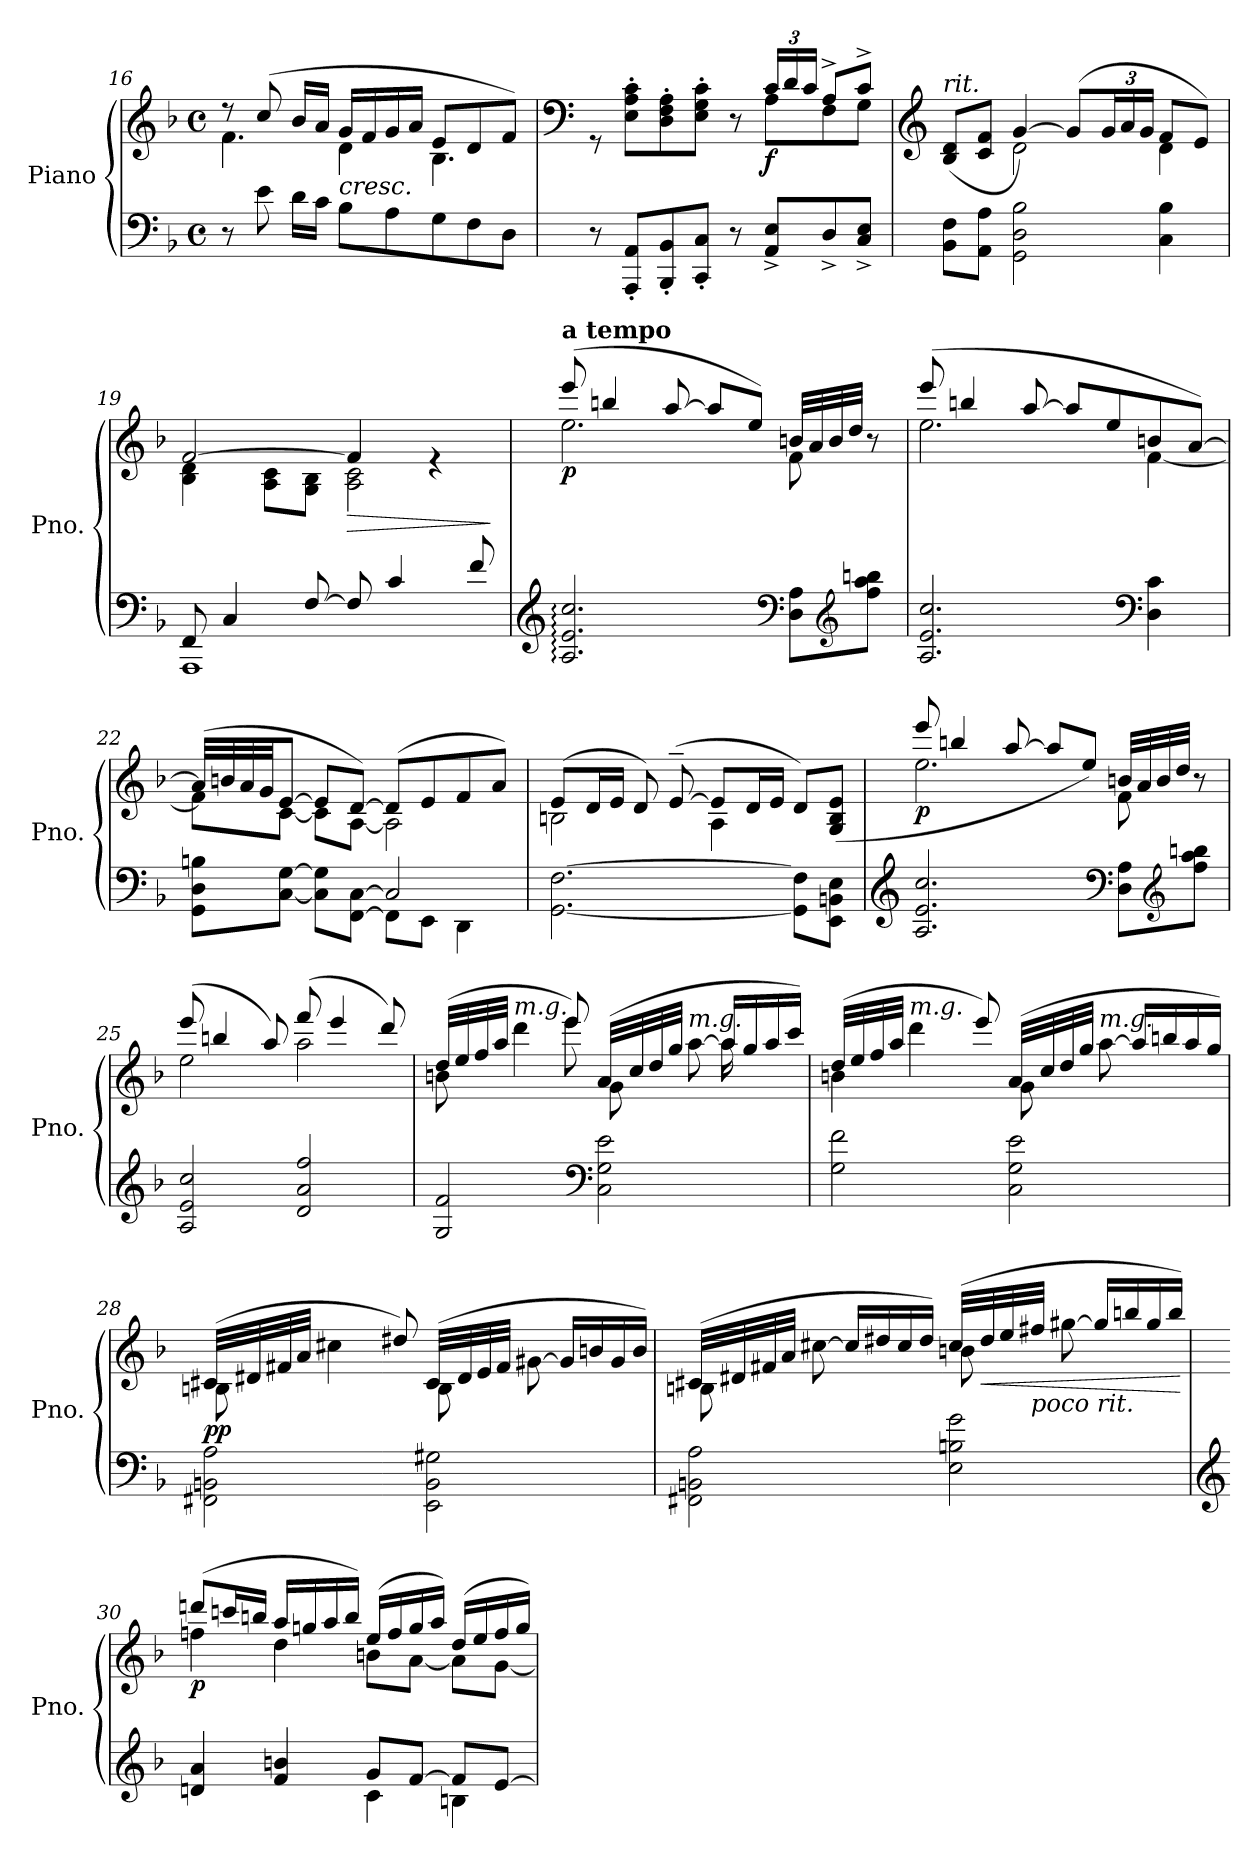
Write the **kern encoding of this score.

**kern	**kern	**dynam
*part1	*part1	*part1
*staff2	*staff1	*staff1/2
*I"Piano	*	*
*I'Pno.	*	*
!!LO:LB:g=z
*clefF4	*clefG2	*
*k[b-]	*k[b-]	*
*M4/4	*M4/4	*
*met(c)	*met(c)	*
=16	=16	=16
*	*^	*
8r	8r	4.f\	.
8e\	(>8cc/	.	.
16d\LL	16b-/LL	.	.
16c\JJ	16a/JJ	.	.
!	!LO:TX:b:i:t=cresc.	!	!
8B-\L	16g/LL	4d\	.
.	16f/	.	.
8A\	16g/	.	.
.	16a/JJ	.	.
8G\	8e/L	4.B-\	.
8F\	8d/	.	.
8D\J	8f/J)	.	.
=17	=17	=17	=17
*	*clefF4	*	*
8r	8rGG	2ryy	.
8AAA/' 8AA/'L	8E\' 8A\' 8c\'L	.	.
8BBB-/' 8BB-/'	8D\' 8F\' 8A\'	.	.
8CC/' 8C/'J	8E\' 8G\' 8c\'J	.	.
8r	8r	8ryy	.
*	*Xbrackettup	*	*
!	!	!	!LO:DY:b
8AA/^ 8E/^L	24c/LL	8A\L	f
.	24d/	.	.
.	24c/JJ	.	.
8D^/	8A^/L	8F\	.
8C/^ 8E/^J	8c^/J	8G\J	.
=18	=18	=18	=18
*	*clefG2	*	*
!	!LO:TX:a:i:t=rit.	!	!
!	!	!	!LO:DY:a=2
!	!	!	!LO:DY:n=1:a=2
8BB-\ 8F\L	(>8B-/ 8d/L	4ryy	other-dynamics f
8AA\ 8A\J	8c/ 8f/J	.	.
*	*MM90	*	*
2GG\ 2D\ 2B-\	[4g/)	2d\	.
.	(>8g/L]	.	.
.	24g/L	.	.
.	24a/	.	.
.	24g/JJ	.	.
*	*MM80	*	*
4C\ 4B-\	8f/L	4d\	.
.	8e/J)	.	.
!!LO:LB:g=z	!!
=19	=19	=19	=19
*	*MM70	*	*
*^	*	*	*
8FF/	1AAA	[2f/	4B-\ 4d\	.
4C/	.	.	.	.
.	.	.	8A\ 8c\L	.
[8F/	.	.	8G\ 8B-\J	.
!	!	!	!	!LO:HP:b
8F/]	.	4f/]	2A\ 2c\	>
4c/	.	.	.	.
.	.	4re	.	.
8f/	.	.	.	.
*v	*v	*	*	*
*	*v	*v	*
.	.	]
=20	=20	=20
*clefG2	*	*
*	*^	*
!	!LO:TX:a:B:t=a tempo	!	!
!	!	!	!LO:DY:b
2.A/: 2.e/: 2.cc/:	(>8eee/	2.ee\	p
.	4bbn/	.	.
.	[8aa/	.	.
.	8aa/L]	.	.
.	8ee/J)	.	.
*clefF4	*	*	*
8D\ 8A\L	(<32bn/LLL	8f\	.
.	32a/	.	.
.	32b/	.	.
.	32dd/JJJ	.	.
*clefG2	*	*	*
8ff\ 8aa\ 8bbn\J)	8r	8ryy	.
=21	=21	=21	=21
2.A/ 2.e/ 2.cc/	(>8eee/	2.ee\	.
.	4bbn/	.	.
.	[8aa/	.	.
.	8aa/L]	.	.
.	8ee/	.	.
*clefF4	*	*	*
4D\ 4c\	8bn/	[4f\	.
.	[8a/J)	.	.
!!LO:LB:g=z	!!
=22	=22	=22	=22
*^	*	*	*
8GG\ 8D\ 8Bn\L	2ryy	(>32a/LLL]	8f\L]	.
.	.	32bn/	.	.
.	.	32a/	.	.
.	.	32g/JJ	.	.
[8C\ [8G\J	.	[8e/J	[8c\J	.
8C\] 8G\]L	.	8e/L]	8c\L]	.
[8FF\ [8C\J	.	[8d/J)	[8A\J	.
2C/]	8FF\L]	(>8d/L]	2A\]	.
.	8EE\J	8e/	.	.
.	4DD\	8f/	.	.
.	.	8a/J)	.	.
*v	*v	*	*	*
=23	=23	=23	=23
!	!	!	!LO:DY:b
!	!	!	!LO:DY:n=1:b
[2.GG\ [2.F\	(>8e/L	2Bn\	other-dynamics p
.	16d/L	.	.
.	16e/JJ	.	.
.	8d/)	.	.
.	(>[8e~/	.	.
.	8e/L]	(>4A\	.
.	16d/L	.	.
.	16e/JJ	.	.
8GG\] 8F\]L	8d/L)	4ryy	.
8EE\ 8BBn\ 8E\J	(8G/ 8B/ 8e/J	.	.
=24	=24	=24	=24
*clefG2	*	*	*
!	!	!	!LO:DY:b
2.A/ 2.e/ 2.cc/	8eee/	2.ee\	p
.	4bbn/	.	.
.	[8aa/	.	.
.	8aa/L]	.	.
.	8ee/J)	.	.
*clefF4	*	*	*
8D\ 8A\L	(<32bn/LLL	8f\	.
.	32a/	.	.
.	32b/	.	.
.	32dd/JJJ	.	.
*clefG2	*	*	*
8ff\ 8aa\ 8bbn\J)	8r	8ryy	.
!!LO:PB:g=z	!!
=25	=25	=25	=25
2A/ 2e/ 2cc/	(>8eee/	2ee\	.
.	4bbn/	.	.
.	8aa/)	.	.
2d/ 2a/ 2ff/	(>8fff/	2aa\	.
.	4eee/	.	.
.	8ddd/)	.	.
=26	=26	=26	=26
2G/ 2f/	(>32dd/LLL	8bn\	.
.	32ee/	.	.
.	32ff/	.	.
.	32aa/JJJ	.	.
!	!LO:TX:a:i:t=m.g.	!	!
.	4ddd\	4ryy	.
.	8eee/)	8eee\	.
*clefF4	*	*	*
2C\ 2G\ 2e\	(>32a/LLL	8g\	.
.	32cc/	.	.
.	32dd/	.	.
.	32gg/JJJ	.	.
!	!LO:TX:a:i:t=m.g.	!	!
.	[8aa\	8ryy	.
.	16aa/LL]	16aa\	.
.	16gg/	16ryy	.
.	16aa/	8ryy	.
.	16ccc/JJ)	.	.
=27	=27	=27	=27
2G\ 2f\	(>32dd/LLL	4bn\	.
.	32ee/	.	.
.	32ff/	.	.
.	32aa/JJJ	.	.
!	!LO:TX:a:i:t=m.g.	!	!
.	4ddd\	.	.
.	.	4ryy	.
.	8eee/)	.	.
2C\ 2G\ 2e\	(>32a/LLL	8g\	.
.	32cc/	.	.
.	32dd/	.	.
.	32gg/JJJ	.	.
!	!LO:TX:a:i:t=m.g.	!	!
.	[8aa\	8ryy	.
.	16aa/LL]	4ryy	.
.	16bbn/	.	.
.	16aa/	.	.
.	16gg/JJ)	.	.
!!LO:PB:g=z	!!
=28	=28	=28	=28
!	!	!	!LO:DY:b
2FF#X\ 2BBn\ 2A\	(>32c#X/LLL	8Bn\	pp
.	32d#X/	.	.
.	32f#X/	.	.
.	32a/JJJ	.	.
.	4cc#X\	8ryy	.
.	.	4ryy	.
.	8dd#X/)	.	.
2EE\ 2BB\ 2G#X\	(>32c#/LLL	8B\	.
.	32d#/	.	.
.	32e/	.	.
.	32f#/JJJ	.	.
.	[8g#X\	8ryy	.
.	16g#/LL]	4ryy	.
.	16bn/	.	.
.	16g#/	.	.
.	16b/JJ)	.	.
=29	=29	=29	=29
2FF#X\ 2BBn\ 2A\	(>32c#X/LLL	8Bn\	.
.	32d#X/	.	.
.	32f#X/	.	.
.	32a/JJJ	.	.
.	[8cc#X\	8ryy	.
.	16cc#/LL]	4ryy	.
.	16dd#X/	.	.
.	16cc#/	.	.
.	16dd#/JJ)	.	.
2E\ 2Bn\ 2g\	(>32cc#/LLL	8bn\	.
!	!	!	!LO:HP:b
.	32dd#/	.	<
.	32ee/	.	.
!	!LO:TX:b:i:t=poco rit.	!	!
.	32ff#X/JJJ	.	.
.	[8gg#X\	8ryy	.
.	16gg#/LL]	4ryy	.
.	16bbn/	.	.
.	16gg#/	.	.
.	16bb/JJ)	.	.
*	*v	*v	*
.	.	[
!!LO:LB:g=z
=30	=30	=30
*clefG2	*	*
*^	*^	*
!	!	!	!	!LO:DY:b
4dn/ 4a/	2ryy	(>8dddn/L	4ffn\	p
.	.	16cccn/L	.	.
.	.	16bbn/JJ	.	.
4f/ 4bn/	.	16aa/LL	4dd\	.
.	.	16ggn/	.	.
.	.	16aa/	.	.
.	.	16bb/JJ)	.	.
8g/L	4c\	(>16ee/LL	8bn\L	.
.	.	16ff/	.	.
[8f/J	.	16gg/	[8a\J	.
.	.	16aa/JJ)	.	.
8f/L]	4Bn\	(>16dd/LL	8a\L]	.
.	.	16ee/	.	.
[8e/J	.	16ff/	[8g\J	.
.	.	16gg/JJ)	.	.
*v	*v	*	*	*
*	*v	*v	*
=	=	=
*-	*-	*-
